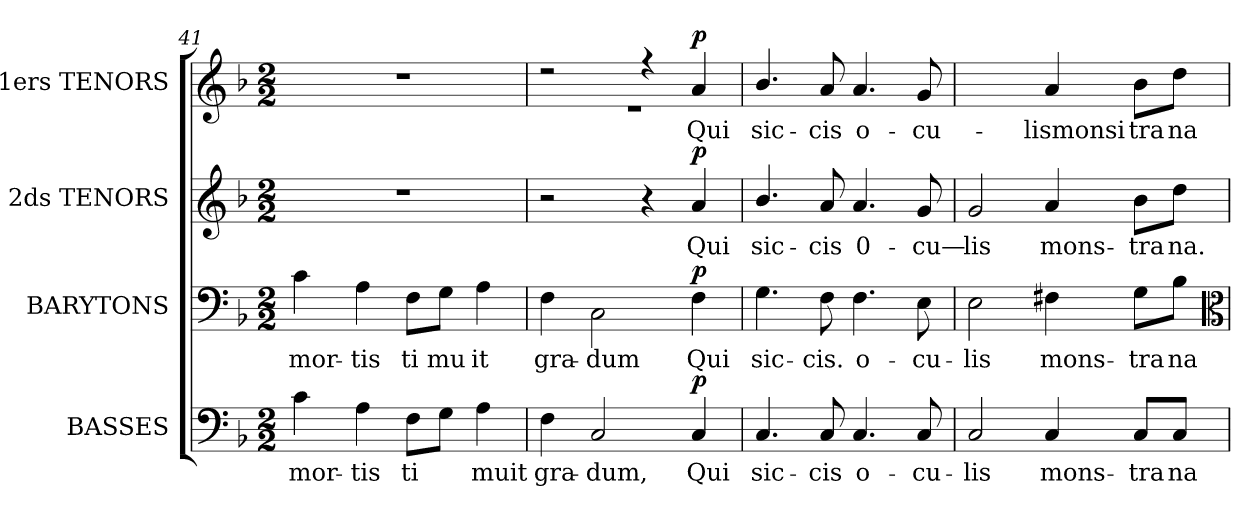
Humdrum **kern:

**kern	**text	**dynam	**kern	**text	**dynam	**kern	**text	**dynam	**kern	**text	**dynam
*part4	*part4	*part4	*part3	*part3	*part3	*part2	*part2	*part2	*part1	*part1	*part1
*staff4	*staff4	*staff4	*staff3	*staff3	*staff3	*staff2	*staff2	*staff2	*staff1	*staff1	*staff1
*I"BASSES	*	*	*I"BARYTONS	*	*	*I"2ds TENORS	*	*	*I"1ers TENORS	*	*
*I'BAS.	*	*	*I'BAR.	*	*	*	*	*	*	*	*
*clefF4	*	*	*clefF4	*	*	*clefG2	*	*	*clefG2	*	*
*k[b-]	*	*	*k[b-]	*	*	*k[b-]	*	*	*k[b-]	*	*
*M2/2	*	*	*M2/2	*	*	*M2/2	*	*	*M2/2	*	*
=41	=41	=41	=41	=41	=41	=41	=41	=41	=41	=41	=41
4ci\	mor-	.	4ci\	mor-	.	1r	.	.	1r	.	.
4Ai\	tis	.	4Ai\	tis	.	.	.	.	.	.	.
8Fi\L	ti	.	8Fi\L	ti	.	.	.	.	.	.	.
8Gi\J	--	.	8Gi\J	mu	.	.	.	.	.	.	.
4Ai\	muit	.	4Ai\	it	.	.	.	.	.	.	.
=42	=42	=42	=42	=42	=42	=42	=42	=42	=42	=42	=42
*	*	*	*	*	*	*	*	*	*^	*	*
4Fi\	gra-	.	4Fi\	gra-	.	2r	.	.	2r	1r	.	.
2Ci/	dum,	.	2Ci\	dum	.	.	.	.	.	.	.	.
.	.	.	.	.	.	4r	.	.	4r	.	.	.
!	!	!LO:DY:a	!	!	!LO:DY:a	!	!	!LO:DY:a	!	!	!	!LO:DY:a
4Ci/	Qui	p	4Fi\	Qui	p	4ai/	Qui	p	4ai/	.	Qui	p
*	*	*	*	*	*	*	*	*	*v	*v	*	*
!!LO:LB:g=z
=43	=43	=43	=43	=43	=43	=43	=43	=43	=43	=43	=43
4.Ci/	sic-	.	4.Gi\	sic-	.	4.b-i/	sic-	.	4.b-i/	sic-	.
8Ci/	cis	.	8Fi\	cis.	.	8ai/	cis	.	8ai/	cis	.
4.Ci/	o-	.	4.Fi\	o-	.	4.ai/	0-	.	4.ai/	o-	.
8Ci/	cu-	.	8Ei\	cu-	.	8gi/	cu—	.	8gi/	cu-	.
=44	=44	=44	=44	=44	=44	=44	=44	=44	=44	=44	=44
2Ci/	lis	.	2Ei\	lis	.	2gi/	lis	.	2ryy	.	.
4Ci/	mons-	.	4F#Xi\	mons-	.	4ai/	mons-	.	4ai/	lismonsi	.
8Ci/L	tra	.	8Gi\L	tra	.	8b-i\L	tra	.	8b-i\L	tra	.
8Ci/J	na	.	8B-i\J	na-	.	8ddi\J	na.	.	8ddi\J	na-	.
*	*	*	*clefC3	*	*	*	*	*	*	*	*
=	=	=	=	=	=	=	=	=	=	=	=
*-	*-	*-	*-	*-	*-	*-	*-	*-	*-	*-	*-
